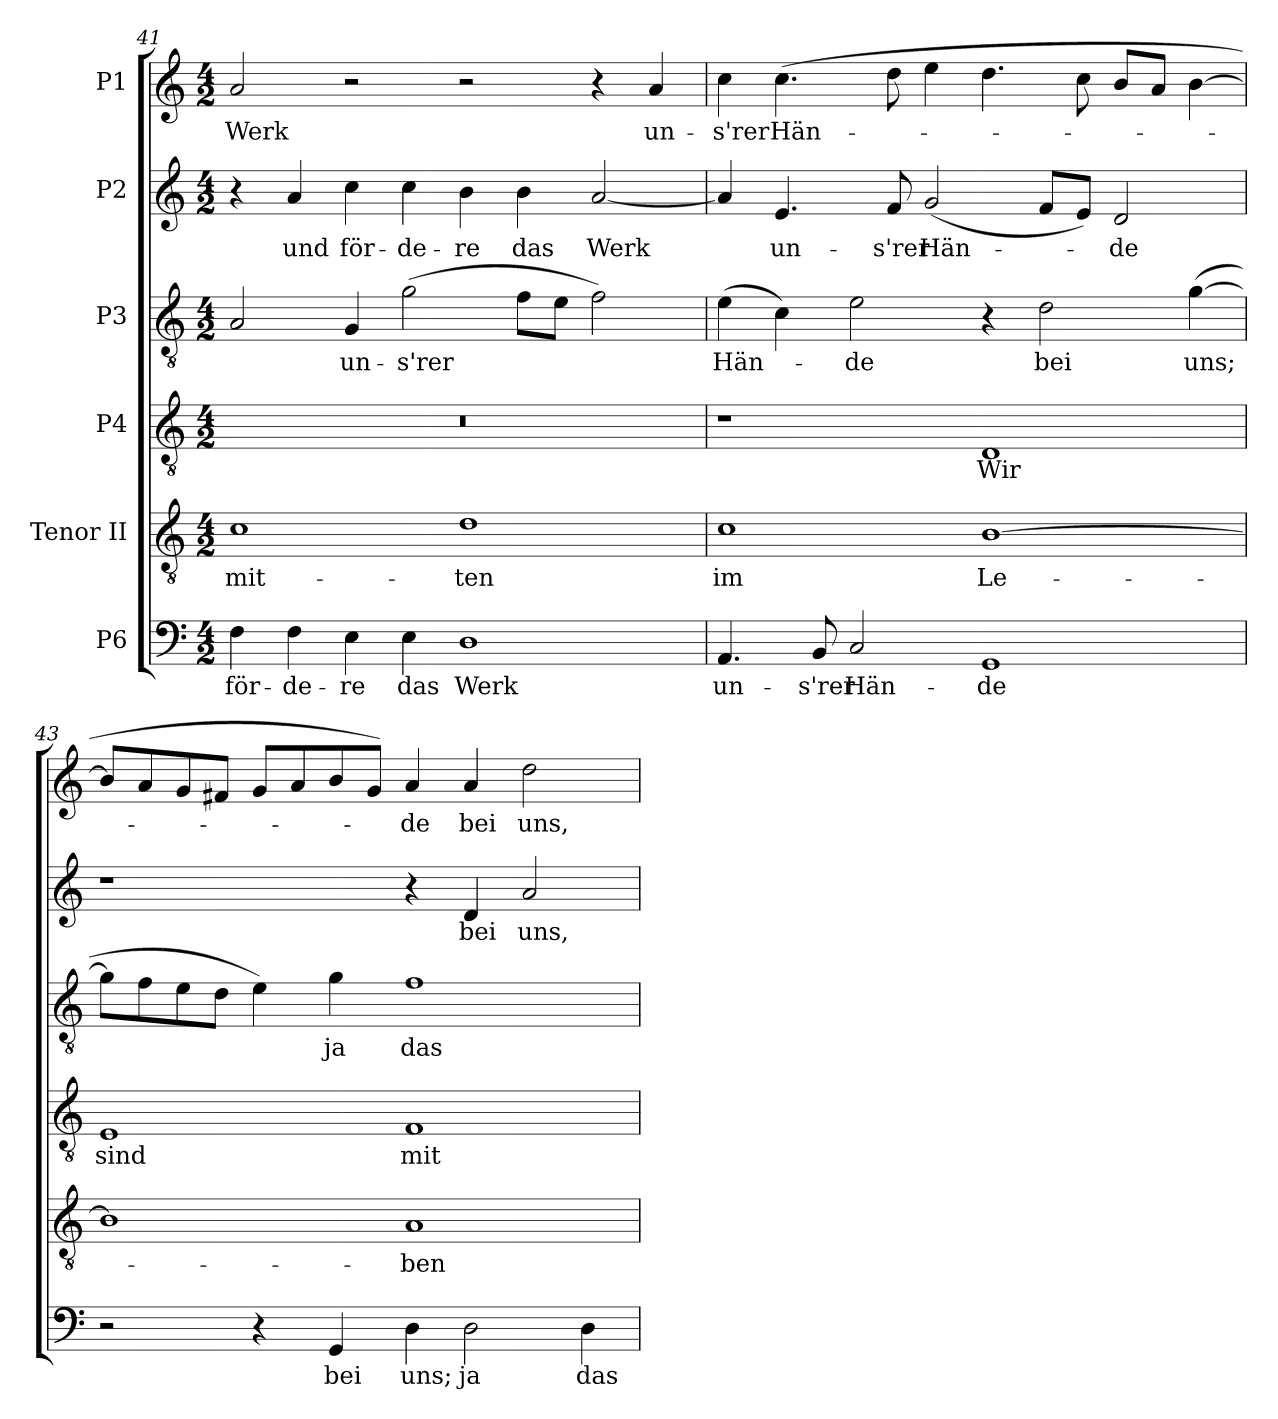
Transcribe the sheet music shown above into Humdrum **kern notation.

**kern	**text	**kern	**text	**kern	**text	**kern	**text	**kern	**text	**kern	**text
*part6	*part6	*part5	*part5	*part4	*part4	*part3	*part3	*part2	*part2	*part1	*part1
*staff6	*staff6	*staff5	*staff5	*staff4	*staff4	*staff3	*staff3	*staff2	*staff2	*staff1	*staff1
*I"P6	*	*I"Tenor II	*	*I"P4	*	*I"P3	*	*I"P2	*	*I"P1	*
*clefF4	*	*clefGv2	*	*clefGv2	*	*clefGv2	*	*clefG2	*	*clefG2	*
*	*	*ITrd7c12	*	*ITrd7c12	*	*ITrd7c12	*	*	*	*	*
*k[]	*	*k[]	*	*k[]	*	*k[]	*	*k[]	*	*k[]	*
*C:	*	*C:	*	*C:	*	*C:	*	*C:	*	*C:	*
*M4/2	*	*M4/2	*	*M4/2	*	*M4/2	*	*M4/2	*	*M4/2	*
=41	=41	=41	=41	=41	=41	=41	=41	=41	=41	=41	=41
!	!LO:LY:b:color=#000000	!	!	!	!	!	!	!	!	!	!
!	!	!	!LO:LY:b:color=#000000	!LO:N:vis=1	!	!	!	!	!	!	!
!	!	!	!	!	!	!	!	!	!	!	!LO:LY:b:color=#000000
4Fi\	för-	1Ci	mit-	0r	.	2AAi/	.	4r	.	2ai/	Werk
!	!LO:LY:b:color=#000000	!	!	!	!	!	!	!	!	!	!
!	!	!	!	!	!	!	!	!	!LO:LY:b:color=#000000	!	!
4Fi\	-de-	.	.	.	.	.	.	4ai/	und	.	.
!	!LO:LY:b:color=#000000	!	!	!	!	!	!	!	!	!	!
!	!	!	!	!	!	!	!LO:LY:b:color=#000000	!	!	!	!
!	!	!	!	!	!	!	!	!	!LO:LY:b:color=#000000	!	!
4Ei\	-re	.	.	.	.	4GGi/	un-	4cci\	för-	2r	.
!	!LO:LY:b:color=#000000	!	!	!	!	!	!	!	!	!	!
!	!	!	!	!	!	!	!LO:LY:b:color=#000000	!	!	!	!
!	!	!	!	!	!	!	!	!	!LO:LY:b:color=#000000	!	!
4Ei\	das	.	.	.	.	(2Gi\	-s'rer	4cci\	-de-	.	.
!	!LO:LY:b:color=#000000	!	!	!	!	!	!	!	!	!	!
!	!	!	!LO:LY:b:color=#000000	!	!	!	!	!	!	!	!
!	!	!	!	!	!	!	!	!	!LO:LY:b:color=#000000	!	!
1Di	Werk	1Di	-ten	.	.	.	.	4bi\	-re	2r	.
!	!	!	!	!	!	!	!	!	!LO:LY:b:color=#000000	!	!
.	.	.	.	.	.	8Fi\L	.	4bi\	das	.	.
.	.	.	.	.	.	8Ei\J	.	.	.	.	.
!	!	!	!	!	!	!	!	!	!LO:LY:b:color=#000000	!	!
.	.	.	.	.	.	2Fi\)	.	[2ai/	Werk	4r	.
!	!	!	!	!	!	!	!	!	!	!	!LO:LY:b:color=#000000
.	.	.	.	.	.	.	.	.	.	4ai/	un-
!!LO:LB:g=z
=42	=42	=42	=42	=42	=42	=42	=42	=42	=42	=42	=42
!	!LO:LY:b:color=#000000	!	!	!	!	!	!	!	!	!	!
!	!	!	!LO:LY:b:color=#000000	!	!	!	!	!	!	!	!
!	!	!	!	!	!	!	!LO:LY:b:color=#000000	!	!	!	!
!	!	!	!	!	!	!	!	!	!	!	!LO:LY:b:color=#000000
4.AAi/	un-	1Ci	im	1r	.	(4Ei\	Hän-	4ai/]	.	4cci\	-s'rer
!	!	!	!	!	!	!	!	!	!LO:LY:b:color=#000000	!	!
!	!	!	!	!	!	!	!	!	!	!	!LO:LY:b:color=#000000
.	.	.	.	.	.	4Ci\)	.	4.ei/	un-	(4.cci\	Hän-
!	!LO:LY:b:color=#000000	!	!	!	!	!	!	!	!	!	!
8BBi/	-s'rer	.	.	.	.	.	.	.	.	.	.
!	!LO:LY:b:color=#000000	!	!	!	!	!	!	!	!	!	!
!	!	!	!	!	!	!	!LO:LY:b:color=#000000	!	!	!	!
2Ci/	Hän-	.	.	.	.	2Ei\	-de	.	.	.	.
!	!	!	!	!	!	!	!	!	!LO:LY:b:color=#000000	!	!
.	.	.	.	.	.	.	.	8fi/	-s'rer	8ddi\	.
!	!	!	!	!	!	!	!	!	!LO:LY:b:color=#000000	!	!
.	.	.	.	.	.	.	.	(2gi/	Hän-	4eei\	.
!	!LO:LY:b:color=#000000	!	!	!	!	!	!	!	!	!	!
!	!	!	!LO:LY:b:color=#000000	!	!	!	!	!	!	!	!
!	!	!	!	!	!LO:LY:b:color=#000000	!	!	!	!	!	!
1GGi	-de	[1BBi	Le-	1DDi	Wir	4r	.	.	.	4.ddi\	.
!	!	!	!	!	!	!	!LO:LY:b:color=#000000	!	!	!	!
.	.	.	.	.	.	2Di\	bei	8fi/L	.	.	.
.	.	.	.	.	.	.	.	8ei/J)	.	8cci\	.
!	!	!	!	!	!	!	!	!	!LO:LY:b:color=#000000	!	!
.	.	.	.	.	.	.	.	2di/	-de	8bi/L	.
.	.	.	.	.	.	.	.	.	.	8ai/J	.
!	!	!	!	!	!	!	!LO:LY:b:color=#000000	!	!	!	!
.	.	.	.	.	.	([4Gi\	uns;	.	.	[4bi\	.
=43	=43	=43	=43	=43	=43	=43	=43	=43	=43	=43	=43
!	!	!	!	!	!LO:LY:b:color=#000000	!	!	!	!	!	!
2r	.	1BBi]	.	1EEi	sind	8Gi\L]	.	1r	.	8bi/L]	.
.	.	.	.	.	.	8Fi\	.	.	.	8ai/	.
.	.	.	.	.	.	8Ei\	.	.	.	8gi/	.
.	.	.	.	.	.	8Di\J	.	.	.	8f#Xi/J	.
4r	.	.	.	.	.	4Ei\)	.	.	.	8gi/L	.
.	.	.	.	.	.	.	.	.	.	8ai/	.
!	!LO:LY:b:color=#000000	!	!	!	!	!	!	!	!	!	!
!	!	!	!	!	!	!	!LO:LY:b:color=#000000	!	!	!	!
4GGi/	bei	.	.	.	.	4Gi\	ja	.	.	8bi/	.
.	.	.	.	.	.	.	.	.	.	8gi/J)	.
!	!LO:LY:b:color=#000000	!	!	!	!	!	!	!	!	!	!
!	!	!	!LO:LY:b:color=#000000	!	!	!	!	!	!	!	!
!	!	!	!	!	!LO:LY:b:color=#000000	!	!	!	!	!	!
!	!	!	!	!	!	!	!LO:LY:b:color=#000000	!	!	!	!
!	!	!	!	!	!	!	!	!	!	!	!LO:LY:b:color=#000000
4Di\	uns;	1AAi	-ben	1FFi	mit-	1Fi	das	4r	.	4ai/	-de
!	!LO:LY:b:color=#000000	!	!	!	!	!	!	!	!	!	!
!	!	!	!	!	!	!	!	!	!LO:LY:b:color=#000000	!	!
!	!	!	!	!	!	!	!	!	!	!	!LO:LY:b:color=#000000
2Di\	ja	.	.	.	.	.	.	4di/	bei	4ai/	bei
!	!	!	!	!	!	!	!	!	!LO:LY:b:color=#000000	!	!
!	!	!	!	!	!	!	!	!	!	!	!LO:LY:b:color=#000000
.	.	.	.	.	.	.	.	2ai/	uns,	2ddi\	uns,
!	!LO:LY:b:color=#000000	!	!	!	!	!	!	!	!	!	!
4Di\	das	.	.	.	.	.	.	.	.	.	.
=	=	=	=	=	=	=	=	=	=	=	=
*-	*-	*-	*-	*-	*-	*-	*-	*-	*-	*-	*-
